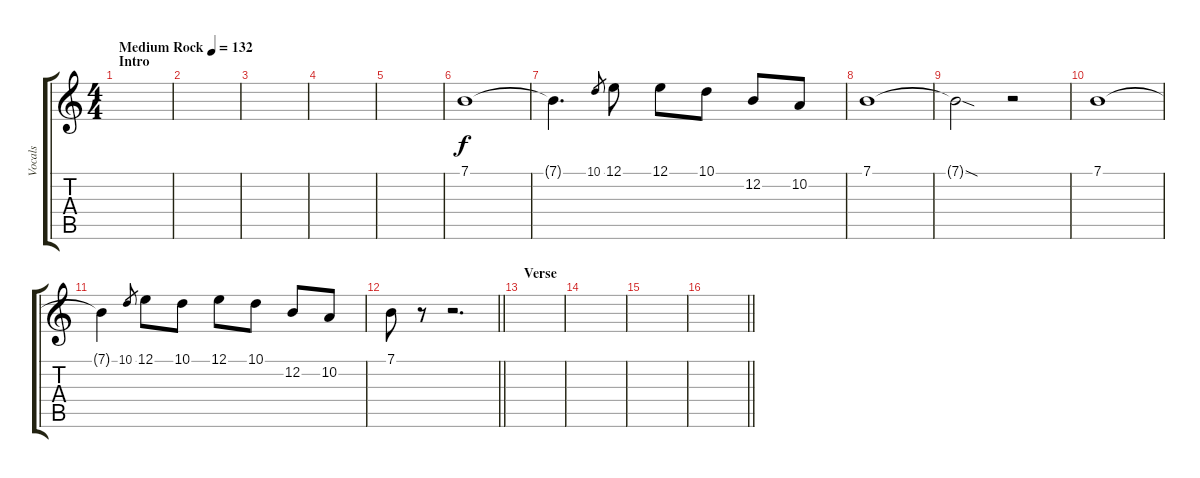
\track ("Vocals" "Vocals") {instrument voiceoohs}
\staff {score tabs}
\tuning (E4 B3 G3 D3 A2 E2) {hide}
\ts (4 4)
\section ("" "Intro")
\tempo (132 "Medium Rock")
\clef g2
\ks c
|
|
|
|
|
7.1.1 |
7.1{t}.4{d} 10.1.8{gr} 12.1.8 12.1.8 10.1.8 12.2.8 10.2.8 |
7.1.1 |
7.1{sod t}.2 r.2 |
7.1.1 |
7.1{t}.4 10.1.8{gr} 12.1.8 10.1.8 12.1.8 10.1.8 12.2.8 10.2.8 |
\barLineRight lightlight
7.1.8 r.8 r.2{d} |
\section ("" "Verse")
|
|
|
\barLineRight lightlight
